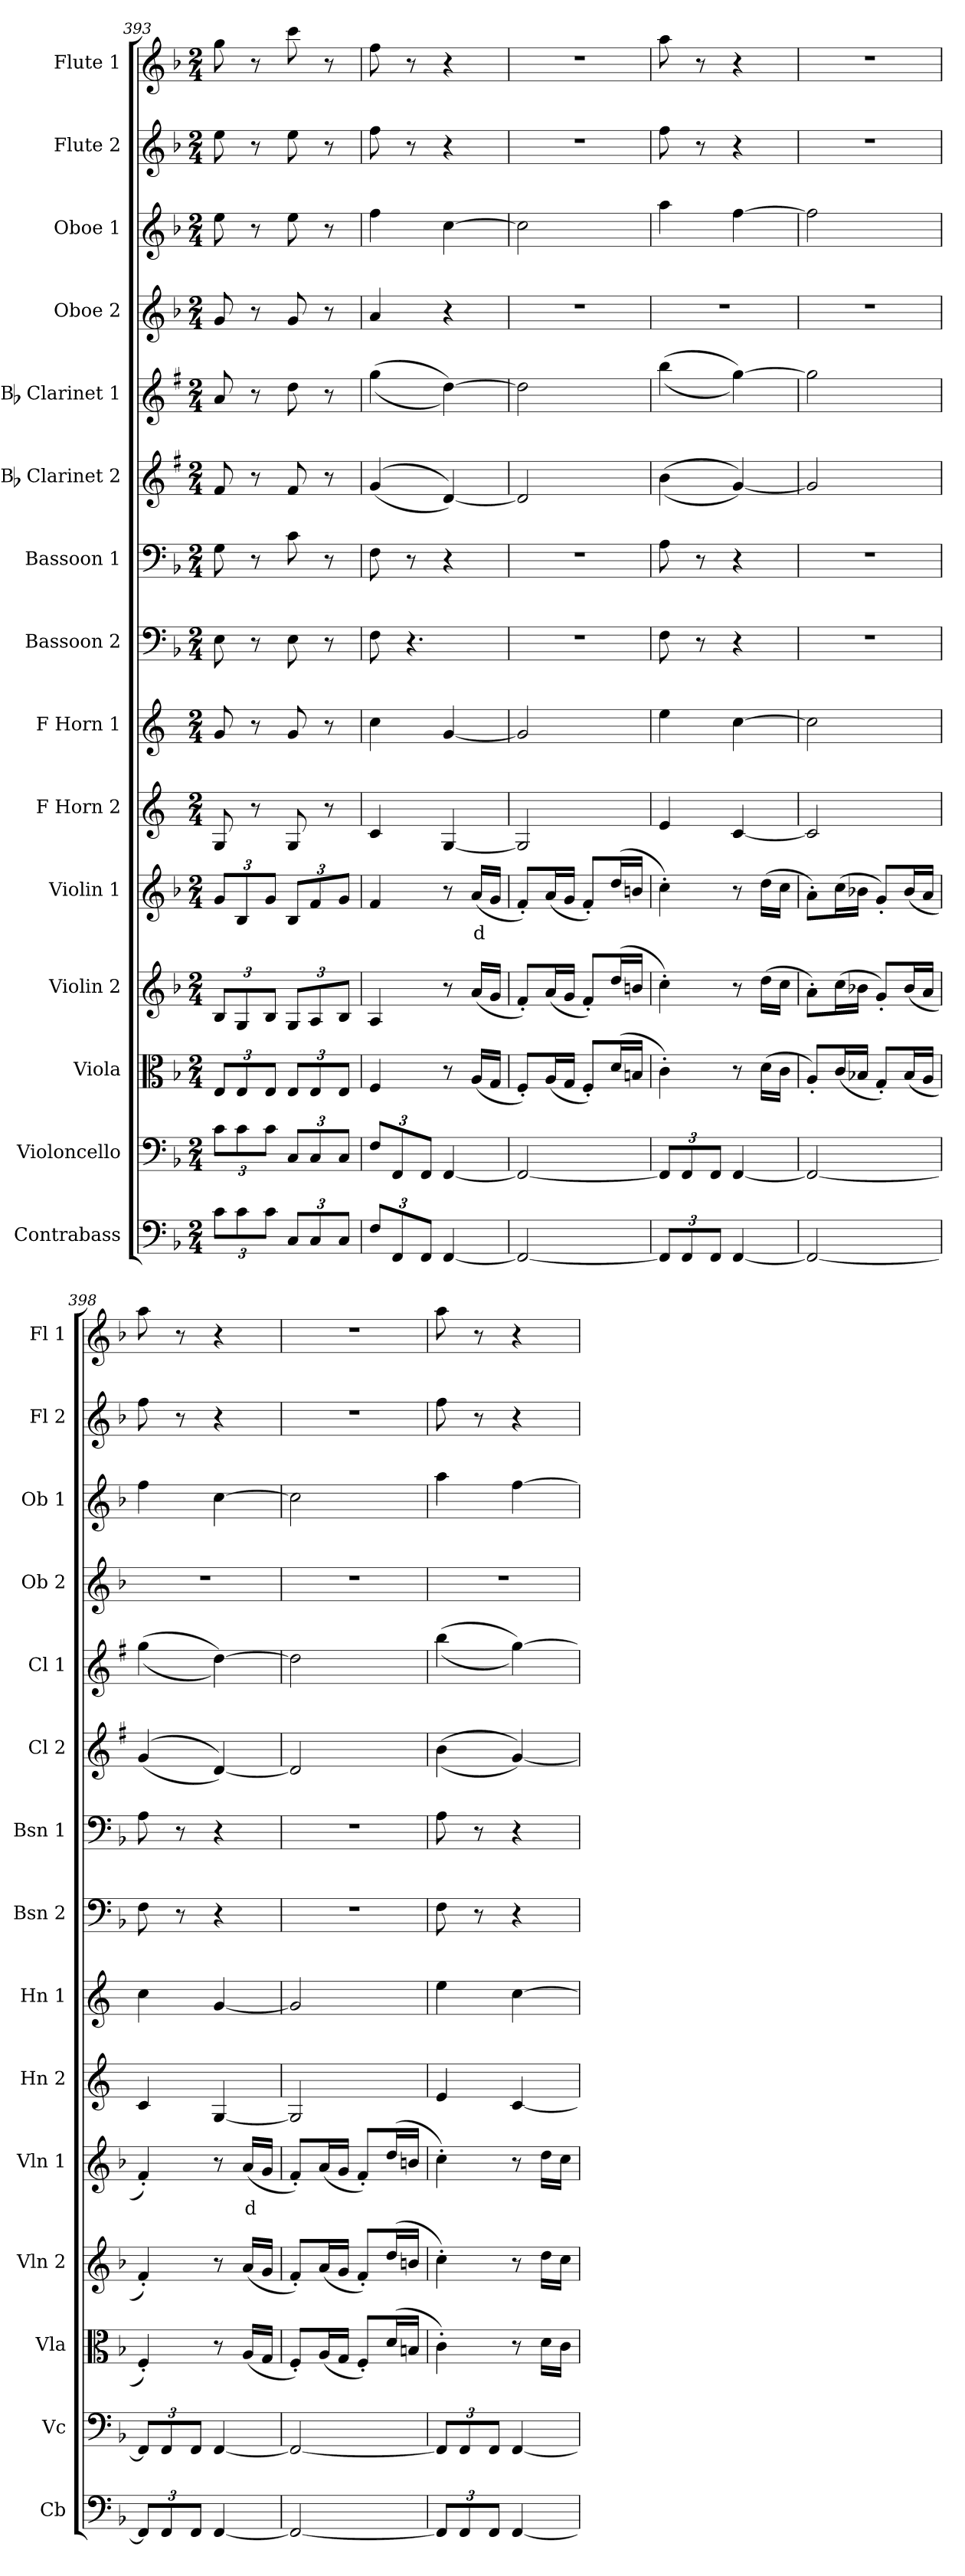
**kern	**kern	**kern	**kern	**kern	**text	**kern	**kern	**kern	**kern	**kern	**kern	**kern	**kern	**kern	**kern
*part15	*part14	*part13	*part12	*part11	*part11	*part10	*part9	*part8	*part7	*part6	*part5	*part4	*part3	*part2	*part1
*staff15	*staff14	*staff13	*staff12	*staff11	*staff11	*staff10	*staff9	*staff8	*staff7	*staff6	*staff5	*staff4	*staff3	*staff2	*staff1
*I"Contrabass	*I"Violoncello	*I"Viola	*I"Violin 2	*I"Violin 1	*	*I"F Horn 2	*I"F Horn 1	*I"Bassoon 2	*I"Bassoon 1	*I"Bb Clarinet 2	*I"Bb Clarinet 1	*I"Oboe 2	*I"Oboe 1	*I"Flute 2	*I"Flute 1
*I'Cb	*I'Vc	*I'Vla	*I'Vln 2	*I'Vln 1	*	*I'Hn 2	*I'Hn 1	*I'Bsn 2	*I'Bsn 1	*I'Cl 2	*I'Cl 1	*I'Ob 2	*I'Ob 1	*I'Fl 2	*I'Fl 1
*clefF4	*clefF4	*clefC3	*clefG2	*clefG2	*	*clefG2	*clefG2	*clefF4	*clefF4	*clefG2	*clefG2	*clefG2	*clefG2	*clefG2	*clefG2
*ITrd7c12	*	*	*	*	*	*ITrd4c7	*ITrd4c7	*	*	*ITrd1c2	*ITrd1c2	*	*	*	*
*k[b-]	*k[b-]	*k[b-]	*k[b-]	*k[b-]	*	*k[b-]	*k[b-]	*k[b-]	*k[b-]	*k[b-]	*k[b-]	*k[b-]	*k[b-]	*k[b-]	*k[b-]
*M2/4	*M2/4	*M2/4	*M2/4	*M2/4	*	*M2/4	*M2/4	*M2/4	*M2/4	*M2/4	*M2/4	*M2/4	*M2/4	*M2/4	*M2/4
*Xbrackettup	*Xbrackettup	*Xbrackettup	*Xbrackettup	*Xbrackettup	*	*	*	*	*	*	*	*	*	*	*
=393	=393	=393	=393	=393	=393	=393	=393	=393	=393	=393	=393	=393	=393	=393	=393
12C\L	12c\L	12E/L	12B-/L	12g/L	.	8C/	8c/	8E\	8G\	8e/	8g/	8g/	8ee\	8ee\	8gg\
12C\	12c\	12E/	12G/	12B-/	.	.	.	.	.	.	.	.	.	.	.
.	.	.	.	.	.	8r	8r	8r	8r	8r	8r	8r	8r	8r	8r
12C\J	12c\J	12E/J	12B-/J	12g/J	.	.	.	.	.	.	.	.	.	.	.
12CC/L	12C/L	12E/L	12G/L	12B-/L	.	8C/	8c/	8E\	8c\	8e/	8cc\	8g/	8ee\	8ee\	8ccc\
12CC/	12C/	12E/	12A/	12f/	.	.	.	.	.	.	.	.	.	.	.
.	.	.	.	.	.	8r	8r	8r	8r	8r	8r	8r	8r	8r	8r
12CC/J	12C/J	12E/J	12B-/J	12g/J	.	.	.	.	.	.	.	.	.	.	.
=394	=394	=394	=394	=394	=394	=394	=394	=394	=394	=394	=394	=394	=394	=394	=394
12FF/L	12F/L	4F/	4A/	4f/	.	4F/	4f\	8F\	8F\	((4f/	((4ff\	4a/	4ff\	8ff\	8ff\
12FFF/	12FF/	.	.	.	.	.	.	.	.	.	.	.	.	.	.
.	.	.	.	.	.	.	.	4.r	8r	.	.	.	.	8r	8r
12FFF/J	12FF/J	.	.	.	.	.	.	.	.	.	.	.	.	.	.
[4FFF/	[4FF/	8r	8r	8r	.	[4C/	[4c/	.	4r	[4c/))	[4cc\))	4r	[4cc\	4r	4r
!	!	!	!	!	!LO:LY:b:color=#FF0000	!	!	!	!	!	!	!	!	!	!
.	.	(16A/LL	(16a/LL	(16a/LL	d	.	.	.	.	.	.	.	.	.	.
.	.	16G/JJ	16g/JJ	16g/JJ	.	.	.	.	.	.	.	.	.	.	.
=395	=395	=395	=395	=395	=395	=395	=395	=395	=395	=395	=395	=395	=395	=395	=395
2FFF/_	2FF/_	8F'/L)	8f'/L)	8f'/L)	.	2C/]	2c/]	2r	2r	2c/]	2cc\]	2r	2cc\]	2r	2r
.	.	(16A/L	(16a/L	(16a/L	.	.	.	.	.	.	.	.	.	.	.
.	.	16G/JJ	16g/JJ	16g/JJ	.	.	.	.	.	.	.	.	.	.	.
.	.	8F'/L)	8f'/L)	8f'/L)	.	.	.	.	.	.	.	.	.	.	.
.	.	(16d/L	(16dd/L	(16dd/L	.	.	.	.	.	.	.	.	.	.	.
.	.	16Bn/JJ	16bn/JJ	16bn/JJ	.	.	.	.	.	.	.	.	.	.	.
=396	=396	=396	=396	=396	=396	=396	=396	=396	=396	=396	=396	=396	=396	=396	=396
12FFF/L]	12FF/L]	4c'\)	4cc'\)	4cc'\)	.	4A/	4a\	8F\	8A\	((4a\	((4aa\	2r	4aa\	8ff\	8aa\
12FFF/	12FF/	.	.	.	.	.	.	.	.	.	.	.	.	.	.
.	.	.	.	.	.	.	.	8r	8r	.	.	.	.	8r	8r
12FFF/J	12FF/J	.	.	.	.	.	.	.	.	.	.	.	.	.	.
[4FFF/	[4FF/	8r	8r	8r	.	[4F/	[4f\	4r	4r	[4f/))	[4ff\))	.	[4ff\	4r	4r
.	.	(16d\LL	(16dd\LL	(16dd\LL	.	.	.	.	.	.	.	.	.	.	.
.	.	16c\JJ	16cc\JJ	16cc\JJ	.	.	.	.	.	.	.	.	.	.	.
!!LO:PB:g=z
=397	=397	=397	=397	=397	=397	=397	=397	=397	=397	=397	=397	=397	=397	=397	=397
2FFF/_	2FF/_	8A'/L)	8a'\L)	8a'\L)	.	2F/]	2f\]	2r	2r	2f/]	2ff\]	2r	2ff\]	2r	2r
.	.	(16c/L	(16cc\L	(16cc\L	.	.	.	.	.	.	.	.	.	.	.
.	.	16B-X/JJ	16b-X\JJ	16b-X\JJ	.	.	.	.	.	.	.	.	.	.	.
.	.	8G'/L)	8g'/L)	8g'/L)	.	.	.	.	.	.	.	.	.	.	.
.	.	(16B-/L	(16b-/L	(16b-/L	.	.	.	.	.	.	.	.	.	.	.
.	.	16A/JJ	16a/JJ	16a/JJ	.	.	.	.	.	.	.	.	.	.	.
=398	=398	=398	=398	=398	=398	=398	=398	=398	=398	=398	=398	=398	=398	=398	=398
12FFF/L]	12FF/L]	4F'/)	4f'/)	4f'/)	.	4F/	4f\	8F\	8A\	((4f/	((4ff\	2r	4ff\	8ff\	8aa\
12FFF/	12FF/	.	.	.	.	.	.	.	.	.	.	.	.	.	.
.	.	.	.	.	.	.	.	8r	8r	.	.	.	.	8r	8r
12FFF/J	12FF/J	.	.	.	.	.	.	.	.	.	.	.	.	.	.
[4FFF/	[4FF/	8r	8r	8r	.	[4C/	[4c/	4r	4r	[4c/))	[4cc\))	.	[4cc\	4r	4r
!	!	!	!	!	!LO:LY:b:color=#FF0000	!	!	!	!	!	!	!	!	!	!
.	.	(16A/LL	(16a/LL	(16a/LL	d	.	.	.	.	.	.	.	.	.	.
.	.	16G/JJ	16g/JJ	16g/JJ	.	.	.	.	.	.	.	.	.	.	.
=399	=399	=399	=399	=399	=399	=399	=399	=399	=399	=399	=399	=399	=399	=399	=399
2FFF/_	2FF/_	8F'/L)	8f'/L)	8f'/L)	.	2C/]	2c/]	2r	2r	2c/]	2cc\]	2r	2cc\]	2r	2r
.	.	(16A/L	(16a/L	(16a/L	.	.	.	.	.	.	.	.	.	.	.
.	.	16G/JJ	16g/JJ	16g/JJ	.	.	.	.	.	.	.	.	.	.	.
.	.	8F'/L)	8f'/L)	8f'/L)	.	.	.	.	.	.	.	.	.	.	.
.	.	(16d/L	(16dd/L	(16dd/L	.	.	.	.	.	.	.	.	.	.	.
.	.	16Bn/JJ	16bn/JJ	16bn/JJ	.	.	.	.	.	.	.	.	.	.	.
=400	=400	=400	=400	=400	=400	=400	=400	=400	=400	=400	=400	=400	=400	=400	=400
12FFF/L]	12FF/L]	4c'\)	4cc'\)	4cc'\)	.	4A/	4a\	8F\	8A\	((4a\	((4aa\	2r	4aa\	8ff\	8aa\
12FFF/	12FF/	.	.	.	.	.	.	.	.	.	.	.	.	.	.
.	.	.	.	.	.	.	.	8r	8r	.	.	.	.	8r	8r
12FFF/J	12FF/J	.	.	.	.	.	.	.	.	.	.	.	.	.	.
[4FFF/	[4FF/	8r	8r	8r	.	[4F/	[4f\	4r	4r	[4f/))	[4ff\))	.	[4ff\	4r	4r
.	.	16d\LL	16dd\LL	16dd\LL	.	.	.	.	.	.	.	.	.	.	.
.	.	16c\JJ	16cc\JJ	16cc\JJ	.	.	.	.	.	.	.	.	.	.	.
=	=	=	=	=	=	=	=	=	=	=	=	=	=	=	=
*-	*-	*-	*-	*-	*-	*-	*-	*-	*-	*-	*-	*-	*-	*-	*-
